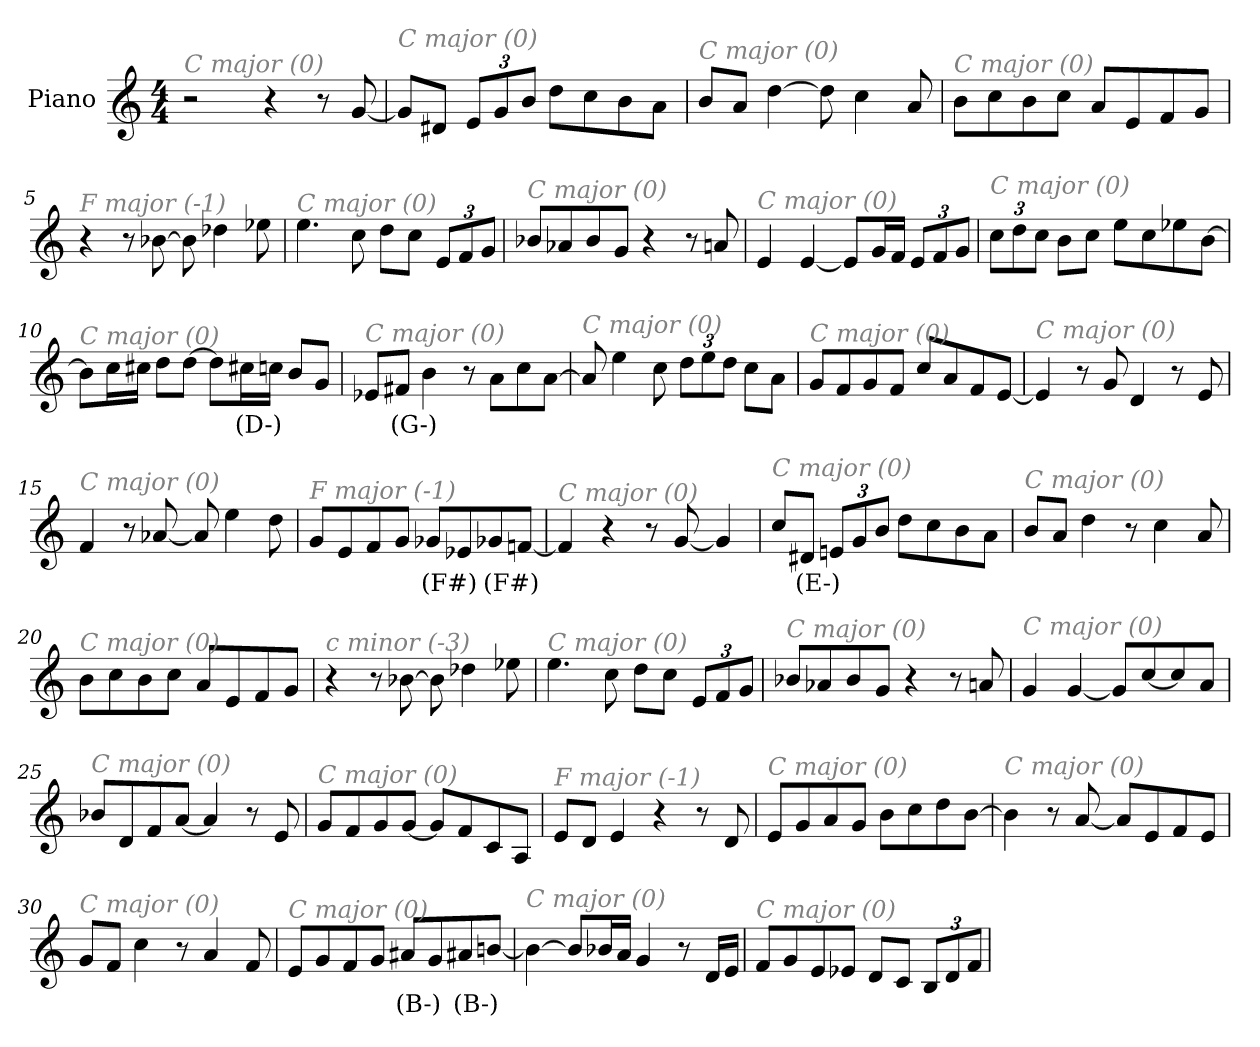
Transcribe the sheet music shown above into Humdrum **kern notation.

**kern	**text
*part1	*part1
*staff1	*staff1
*I"Piano	*
*I'Pno	*
*clefG2	*
*k[]	*
*M4/4	*
*MM210	*
=1	=1
!LO:TX:i:color=#808080:t=C major (0)	!
2r	.
4r	.
8r	.
[8g/	.
=2	=2
!LO:TX:i:color=#808080:t=C major (0)	!
8g/L]	.
8d#X/J	.
*Xbrackettup	*
12e/L	.
12g/	.
12b/J	.
8dd\L	.
8cc\	.
8b\	.
8a\J	.
=3	=3
!LO:TX:i:color=#808080:t=C major (0)	!
8b/L	.
8a/J	.
[4dd\	.
8dd\]	.
4cc\	.
8a/	.
=4	=4
!LO:TX:i:color=#808080:t=C major (0)	!
8b\L	.
8cc\	.
8b\	.
8cc\J	.
8a/L	.
8e/	.
8f/	.
8g/J	.
!!LO:LB:g=z
=5	=5
!LO:TX:i:color=#808080:t=F major (-1)	!
4r	.
8r	.
[8b-X\	.
8b-\]	.
4dd-X\	.
8ee-X\	.
=6	=6
!LO:TX:i:color=#808080:t=C major (0)	!
4.ee\	.
8cc\	.
8dd\L	.
8cc\J	.
12e/L	.
12f/	.
12g/J	.
=7	=7
!LO:TX:i:color=#808080:t=C major (0)	!
8b-X/L	.
8a-X/	.
8b-/	.
8g/J	.
4r	.
8r	.
8an/	.
=8	=8
!LO:TX:i:color=#808080:t=C major (0)	!
4e/	.
[4e/	.
8e/L]	.
16g/L	.
16f/JJ	.
12e/L	.
12f/	.
12g/J	.
!!LO:LB:g=z
=9	=9
!LO:TX:i:color=#808080:t=C major (0)	!
12cc\L	.
12dd\	.
12cc\J	.
8b\L	.
8cc\J	.
8ee\L	.
8cc\	.
8ee-X\	.
[8b\J	.
=10	=10
!LO:TX:i:color=#808080:t=C major (0)	!
8b\L]	.
16cc\L	.
16cc#X\JJ	.
8dd\L	.
[8dd\J	.
8dd\L]	.
16cc#Xi\L	(D-)
16ccn\JJ	.
8b/L	.
8g/J	.
=11	=11
!LO:TX:i:color=#808080:t=C major (0)	!
8e-X/L	.
8f#Xi/J	(G-)
4b\	.
8r	.
8a\L	.
8cc\	.
[8a\J	.
=12	=12
!LO:TX:i:color=#808080:t=C major (0)	!
8a/]	.
4ee\	.
8cc\	.
12dd\L	.
12ee\	.
12dd\J	.
8cc\L	.
8a\J	.
!!LO:LB:g=z
=13	=13
!LO:TX:i:color=#808080:t=C major (0)	!
8g/L	.
8f/	.
8g/	.
8f/J	.
8cc/L	.
8a/	.
8f/	.
[8e/J	.
=14	=14
!LO:TX:i:color=#808080:t=C major (0)	!
4e/]	.
8r	.
8g/	.
4d/	.
8r	.
8e/	.
=15	=15
!LO:TX:i:color=#808080:t=C major (0)	!
4f/	.
8r	.
[8a-X/	.
8a-/]	.
4ee\	.
8dd\	.
=16	=16
!LO:TX:i:color=#808080:t=F major (-1)	!
8g/L	.
8e/	.
8f/	.
8g/J	.
8g-Xi/L	(F#)
8e-X/	.
8g-Xi/	(F#)
[8fn/J	.
=17	=17
!LO:TX:i:color=#808080:t=C major (0)	!
4f/]	.
4r	.
8r	.
[8g/	.
4g/]	.
!!LO:LB:g=z
=18	=18
!LO:TX:i:color=#808080:t=C major (0)	!
8cc/L	.
8d#Xi/J	(E-)
12en/L	.
12g/	.
12b/J	.
8dd\L	.
8cc\	.
8b\	.
8a\J	.
=19	=19
!LO:TX:i:color=#808080:t=C major (0)	!
8b/L	.
8a/J	.
4dd\	.
8r	.
4cc\	.
8a/	.
=20	=20
!LO:TX:i:color=#808080:t=C major (0)	!
8b\L	.
8cc\	.
8b\	.
8cc\J	.
8a/L	.
8e/	.
8f/	.
8g/J	.
=21	=21
!LO:TX:i:color=#808080:t=c minor (-3)	!
4r	.
8r	.
[8b-X\	.
8b-\]	.
4dd-X\	.
8ee-X\	.
!!LO:LB:g=z
=22	=22
!LO:TX:i:color=#808080:t=C major (0)	!
4.ee\	.
8cc\	.
8dd\L	.
8cc\J	.
12e/L	.
12f/	.
12g/J	.
=23	=23
!LO:TX:i:color=#808080:t=C major (0)	!
8b-X/L	.
8a-X/	.
8b-/	.
8g/J	.
4r	.
8r	.
8an/	.
=24	=24
!LO:TX:i:color=#808080:t=C major (0)	!
4g/	.
[4g/	.
8g/L]	.
[8cc/	.
8cc/]	.
8a/J	.
=25	=25
!LO:TX:i:color=#808080:t=C major (0)	!
8b-X/L	.
8d/	.
8f/	.
[8a/J	.
4a/]	.
8r	.
8e/	.
!!LO:LB:g=z
=26	=26
!LO:TX:i:color=#808080:t=C major (0)	!
8g/L	.
8f/	.
8g/	.
[8g/J	.
8g/L]	.
8f/	.
8c/	.
8A/J	.
=27	=27
!LO:TX:i:color=#808080:t=F major (-1)	!
8e/L	.
8d/J	.
4e/	.
4r	.
8r	.
8d/	.
=28	=28
!LO:TX:i:color=#808080:t=C major (0)	!
8e/L	.
8g/	.
8a/	.
8g/J	.
8b\L	.
8cc\	.
8dd\	.
[8b\J	.
=29	=29
!LO:TX:i:color=#808080:t=C major (0)	!
4b\]	.
8r	.
[8a/	.
8a/L]	.
8e/	.
8f/	.
8e/J	.
=30	=30
!LO:TX:i:color=#808080:t=C major (0)	!
8g/L	.
8f/J	.
4cc\	.
8r	.
4a/	.
8f/	.
!!LO:LB:g=z
=31	=31
!LO:TX:i:color=#808080:t=C major (0)	!
8e/L	.
8g/	.
8f/	.
8g/J	.
8a#Xi/L	(B-)
8g/	.
8a#Xi/	(B-)
[8bn/J	.
=32	=32
!LO:TX:i:color=#808080:t=C major (0)	!
4b\_	.
8b/L]	.
16b-X/L	.
16a/JJ	.
4g/	.
8r	.
16d/LL	.
16e/JJ	.
=33	=33
!LO:TX:i:color=#808080:t=C major (0)	!
8f/L	.
8g/	.
8e/	.
8e-X/J	.
8d/L	.
8c/J	.
12B/L	.
12d/	.
12f/J	.
=	=
*-	*-
